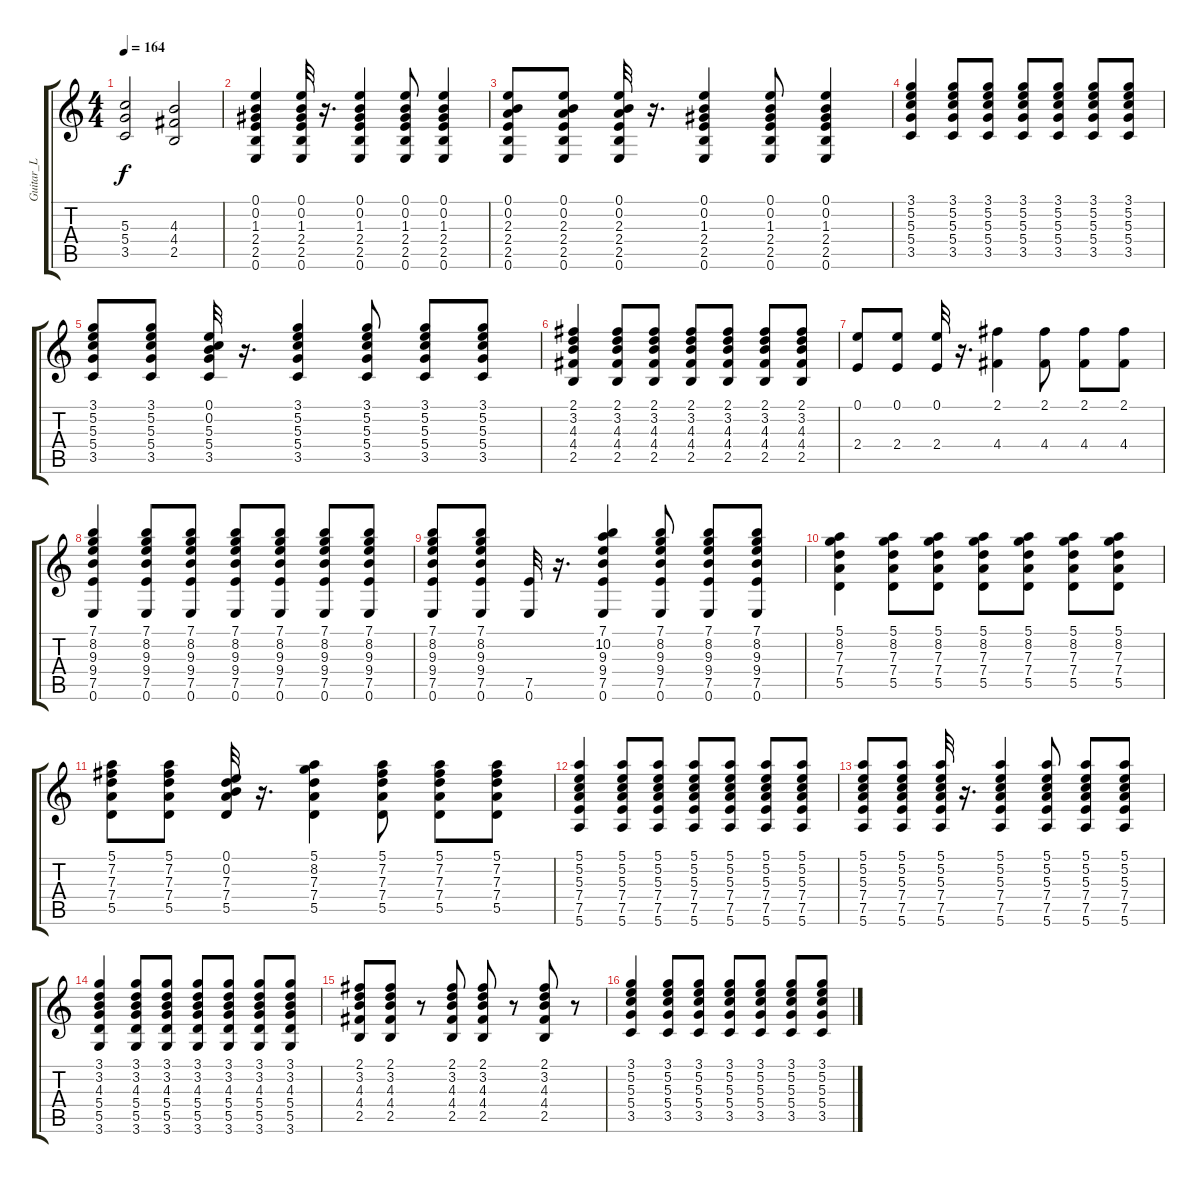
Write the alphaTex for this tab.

\track ("Guitar_L" "Guitar_L") {instrument overdrivenguitar}
\staff {score tabs}
\tuning (E4 B3 G3 D3 A2 E2) {hide}
\ts (4 4)
\tempo 164
\clef g2
\ks c
(5.3 5.4 3.5).2{dy f} (4.3 4.4 2.5).2 |
(0.1 0.2 1.3 2.4 2.5 0.6).4 (0.1 0.2 1.3 2.4 2.5 0.6).32 r.16{d} (0.1 0.2 1.3 2.4 2.5 0.6).4 (0.1 0.2 1.3 2.4 2.5 0.6).8 (0.1 0.2 1.3 2.4 2.5 0.6).4 |
(0.1 0.2 2.3 2.4 2.5 0.6).8 (0.1 0.2 2.3 2.4 2.5 0.6).8 (0.1 0.2 2.3 2.4 2.5 0.6).32 r.16{d} (0.1 0.2 1.3 2.4 2.5 0.6).4 (0.1 0.2 1.3 2.4 2.5 0.6).8 (0.1 0.2 1.3 2.4 2.5 0.6).4 |
(3.1 5.2 5.3 5.4 3.5).4 (3.1 5.2 5.3 5.4 3.5).8 (3.1 5.2 5.3 5.4 3.5).8 (3.1 5.2 5.3 5.4 3.5).8 (3.1 5.2 5.3 5.4 3.5).8 (3.1 5.2 5.3 5.4 3.5).8 (3.1 5.2 5.3 5.4 3.5).8 |
(3.1 5.2 5.3 5.4 3.5).8 (3.1 5.2 5.3 5.4 3.5).8 (0.1 0.2 5.3 5.4 3.5).32 r.16{d} (3.1 5.2 5.3 5.4 3.5).4 (3.1 5.2 5.3 5.4 3.5).8 (3.1 5.2 5.3 5.4 3.5).8 (3.1 5.2 5.3 5.4 3.5).8 |
(2.1 3.2 4.3 4.4 2.5).4 (2.1 3.2 4.3 4.4 2.5).8 (2.1 3.2 4.3 4.4 2.5).8 (2.1 3.2 4.3 4.4 2.5).8 (2.1 3.2 4.3 4.4 2.5).8 (2.1 3.2 4.3 4.4 2.5).8 (2.1 3.2 4.3 4.4 2.5).8 |
(0.1 2.4).8 (0.1 2.4).8 (0.1 2.4).32 r.16{d} (2.1 4.4).4 (2.1 4.4).8 (2.1 4.4).8 (2.1 4.4).8 |
(7.1 8.2 9.3 9.4 7.5 0.6).4 (7.1 8.2 9.3 9.4 7.5 0.6).8 (7.1 8.2 9.3 9.4 7.5 0.6).8 (7.1 8.2 9.3 9.4 7.5 0.6).8 (7.1 8.2 9.3 9.4 7.5 0.6).8 (7.1 8.2 9.3 9.4 7.5 0.6).8 (7.1 8.2 9.3 9.4 7.5 0.6).8 |
(7.1 8.2 9.3 9.4 7.5 0.6).8 (7.1 8.2 9.3 9.4 7.5 0.6).8 (7.5 0.6).32 r.16{d} (7.1 10.2 9.3 9.4 7.5 0.6).4 (7.1 8.2 9.3 9.4 7.5 0.6).8 (7.1 8.2 9.3 9.4 7.5 0.6).8 (7.1 8.2 9.3 9.4 7.5 0.6).8 |
(5.1 8.2 7.3 7.4 5.5).4 (5.1 8.2 7.3 7.4 5.5).8 (5.1 8.2 7.3 7.4 5.5).8 (5.1 8.2 7.3 7.4 5.5).8 (5.1 8.2 7.3 7.4 5.5).8 (5.1 8.2 7.3 7.4 5.5).8 (5.1 8.2 7.3 7.4 5.5).8 |
(5.1 7.2 7.3 7.4 5.5).8 (5.1 7.2 7.3 7.4 5.5).8 (0.1 0.2 7.3 7.4 5.5).32 r.16{d} (5.1 8.2 7.3 7.4 5.5).4 (5.1 7.2 7.3 7.4 5.5).8 (5.1 7.2 7.3 7.4 5.5).8 (5.1 7.2 7.3 7.4 5.5).8 |
(5.1 5.2 5.3 7.4 7.5 5.6).4 (5.1 5.2 5.3 7.4 7.5 5.6).8 (5.1 5.2 5.3 7.4 7.5 5.6).8 (5.1 5.2 5.3 7.4 7.5 5.6).8 (5.1 5.2 5.3 7.4 7.5 5.6).8 (5.1 5.2 5.3 7.4 7.5 5.6).8 (5.1 5.2 5.3 7.4 7.5 5.6).8 |
(5.1 5.2 5.3 7.4 7.5 5.6).8 (5.1 5.2 5.3 7.4 7.5 5.6).8 (5.1 5.2 5.3 7.4 7.5 5.6).32 r.16{d} (5.1 5.2 5.3 7.4 7.5 5.6).4 (5.1 5.2 5.3 7.4 7.5 5.6).8 (5.1 5.2 5.3 7.4 7.5 5.6).8 (5.1 5.2 5.3 7.4 7.5 5.6).8 |
(3.1 3.2 4.3 5.4 5.5 3.6).4 (3.1 3.2 4.3 5.4 5.5 3.6).8 (3.1 3.2 4.3 5.4 5.5 3.6).8 (3.1 3.2 4.3 5.4 5.5 3.6).8 (3.1 3.2 4.3 5.4 5.5 3.6).8 (3.1 3.2 4.3 5.4 5.5 3.6).8 (3.1 3.2 4.3 5.4 5.5 3.6).8 |
(2.1 3.2 4.3 4.4 2.5).8 (2.1 3.2 4.3 4.4 2.5).8 r.8 (2.1 3.2 4.3 4.4 2.5).8 (2.1 3.2 4.3 4.4 2.5).8 r.8 (2.1 3.2 4.3 4.4 2.5).8 r.8 |
(3.1 5.2 5.3 5.4 3.5).4 (3.1 5.2 5.3 5.4 3.5).8 (3.1 5.2 5.3 5.4 3.5).8 (3.1 5.2 5.3 5.4 3.5).8 (3.1 5.2 5.3 5.4 3.5).8 (3.1 5.2 5.3 5.4 3.5).8 (3.1 5.2 5.3 5.4 3.5).8
